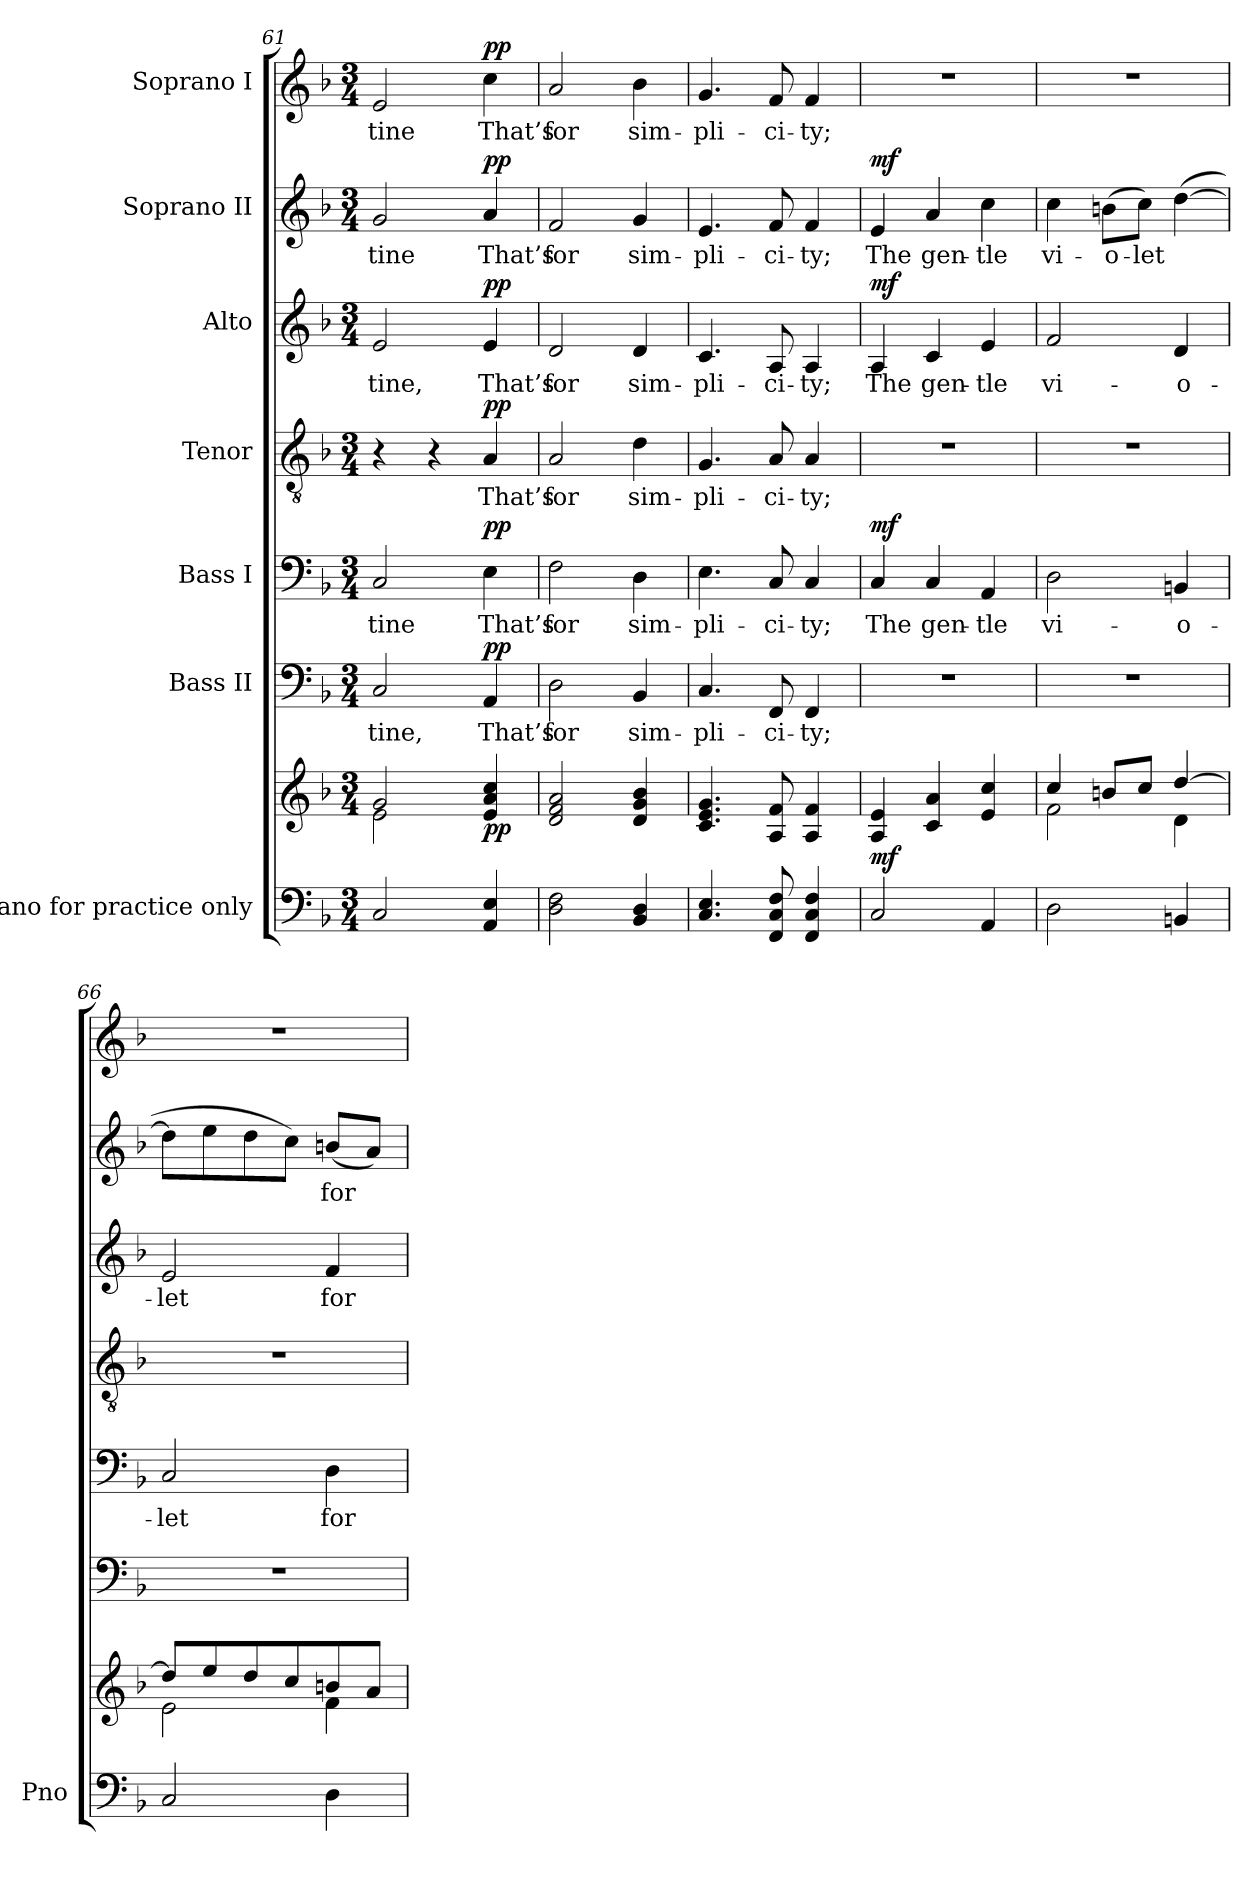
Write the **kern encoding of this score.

**kern	**kern	**dynam	**kern	**text	**dynam	**kern	**text	**dynam	**kern	**text	**dynam	**kern	**text	**dynam	**kern	**text	**dynam	**kern	**text	**dynam
*part7	*part7	*part7	*part6	*part6	*part6	*part5	*part5	*part5	*part4	*part4	*part4	*part3	*part3	*part3	*part2	*part2	*part2	*part1	*part1	*part1
*staff8	*staff7	*staff7/8	*staff6	*staff6	*staff6	*staff5	*staff5	*staff5	*staff4	*staff4	*staff4	*staff3	*staff3	*staff3	*staff2	*staff2	*staff2	*staff1	*staff1	*staff1
*I"Piano for practice only	*	*	*I"Bass II	*	*	*I"Bass I	*	*	*I"Tenor	*	*	*I"Alto	*	*	*I"Soprano II	*	*	*I"Soprano I	*	*
*I'Pno	*	*	*	*	*	*	*	*	*	*	*	*	*	*	*	*	*	*	*	*
*clefF4	*clefG2	*	*clefF4	*	*	*clefF4	*	*	*clefGv2	*	*	*clefG2	*	*	*clefG2	*	*	*clefG2	*	*
*k[b-]	*k[b-]	*	*k[b-]	*	*	*k[b-]	*	*	*k[b-]	*	*	*k[b-]	*	*	*k[b-]	*	*	*k[b-]	*	*
*M3/4	*M3/4	*	*M3/4	*	*	*M3/4	*	*	*M3/4	*	*	*M3/4	*	*	*M3/4	*	*	*M3/4	*	*
=61	=61	=61	=61	=61	=61	=61	=61	=61	=61	=61	=61	=61	=61	=61	=61	=61	=61	=61	=61	=61
*	*^	*	*	*	*	*	*	*	*	*	*	*	*	*	*	*	*	*	*	*
2C/	2g/	2e\	.	2C/	-tine,	.	2C/	-tine	.	4r	.	.	2e/	-tine,	.	2g/	-tine	.	2e/	-tine	.
.	.	.	.	.	.	.	.	.	.	4r	.	.	.	.	.	.	.	.	.	.	.
!	!	!	!LO:DY:b	!	!	!LO:DY:a	!	!	!LO:DY:a	!	!	!LO:DY:a	!	!	!LO:DY:a	!	!	!LO:DY:a	!	!	!LO:DY:a
4AA/ 4E/	4e/ 4a/ 4cc/	4ryy	pp	4AA/	That’s	pp	4E\	That’s	pp	4A/	That’s	pp	4e/	That’s	pp	4a/	That’s	pp	4cc\	That’s	pp
*	*v	*v	*	*	*	*	*	*	*	*	*	*	*	*	*	*	*	*	*	*	*
=62	=62	=62	=62	=62	=62	=62	=62	=62	=62	=62	=62	=62	=62	=62	=62	=62	=62	=62	=62	=62
2D\ 2F\	2d/ 2f/ 2a/	.	2D\	for	.	2F\	for	.	2A/	for	.	2d/	for	.	2f/	for	.	2a/	for	.
4BB-/ 4D/	4d/ 4g/ 4b-/	.	4BB-/	sim-	.	4D\	sim-	.	4d\	sim-	.	4d/	sim-	.	4g/	sim-	.	4b-\	sim-	.
=63	=63	=63	=63	=63	=63	=63	=63	=63	=63	=63	=63	=63	=63	=63	=63	=63	=63	=63	=63	=63
4.C/ 4.E/	4.c/ 4.e/ 4.g/	.	4.C/	-pli-	.	4.E\	-pli-	.	4.G/	-pli-	.	4.c/	-pli-	.	4.e/	-pli-	.	4.g/	-pli-	.
8FF/ 8C/ 8F/	8A/ 8f/	.	8FF/	-ci-	.	8C/	-ci-	.	8A/	-ci-	.	8A/	-ci-	.	8f/	-ci-	.	8f/	-ci-	.
4FF/ 4C/ 4F/	4A/ 4f/	.	4FF/	-ty;	.	4C/	-ty;	.	4A/	-ty;	.	4A/	-ty;	.	4f/	-ty;	.	4f/	-ty;	.
=64	=64	=64	=64	=64	=64	=64	=64	=64	=64	=64	=64	=64	=64	=64	=64	=64	=64	=64	=64	=64
!	!	!LO:DY:b	!	!	!	!	!	!LO:DY:a	!	!	!	!	!	!LO:DY:a	!	!	!LO:DY:a	!	!	!
2C/	4A/ 4e/	mf	2.r	.	.	4C/	The	mf	2.r	.	.	4A/	The	mf	4e/	The	mf	2.r	.	.
.	4c/ 4a/	.	.	.	.	4C/	gen-	.	.	.	.	4c/	gen-	.	4a/	gen-	.	.	.	.
4AA/	4e/ 4cc/	.	.	.	.	4AA/	-tle	.	.	.	.	4e/	-tle	.	4cc\	-tle	.	.	.	.
=65	=65	=65	=65	=65	=65	=65	=65	=65	=65	=65	=65	=65	=65	=65	=65	=65	=65	=65	=65	=65
*	*^	*	*	*	*	*	*	*	*	*	*	*	*	*	*	*	*	*	*	*
2D\	4cc/	2f\	.	2.r	.	.	2D\	vi-	.	2.r	.	.	2f/	vi-	.	4cc\	vi-	.	2.r	.	.
.	8bn/L	.	.	.	.	.	.	.	.	.	.	.	.	.	.	(8bn\L	-o-	.	.	.	.
.	8cc/J	.	.	.	.	.	.	.	.	.	.	.	.	.	.	8cc\J)	-let	.	.	.	.
4BBn/	[4dd/	4d\	.	.	.	.	4BBn/	-o-	.	.	.	.	4d/	-o-	.	([4dd\	.	.	.	.	.
=66	=66	=66	=66	=66	=66	=66	=66	=66	=66	=66	=66	=66	=66	=66	=66	=66	=66	=66	=66	=66	=66
2C/	8dd/L]	2e\	.	2.r	.	.	2C/	-let	.	2.r	.	.	2e/	-let	.	8dd\L]	.	.	2.r	.	.
.	8ee/	.	.	.	.	.	.	.	.	.	.	.	.	.	.	8ee\	.	.	.	.	.
.	8dd/	.	.	.	.	.	.	.	.	.	.	.	.	.	.	8dd\	.	.	.	.	.
.	8cc/	.	.	.	.	.	.	.	.	.	.	.	.	.	.	8cc\J)	.	.	.	.	.
4D\	8bn/	4f\	.	.	.	.	4D\	for	.	.	.	.	4f/	for	.	(8bn/L	for	.	.	.	.
.	8a/J	.	.	.	.	.	.	.	.	.	.	.	.	.	.	8a/J)	.	.	.	.	.
*	*v	*v	*	*	*	*	*	*	*	*	*	*	*	*	*	*	*	*	*	*	*
=	=	=	=	=	=	=	=	=	=	=	=	=	=	=	=	=	=	=	=	=
*-	*-	*-	*-	*-	*-	*-	*-	*-	*-	*-	*-	*-	*-	*-	*-	*-	*-	*-	*-	*-
